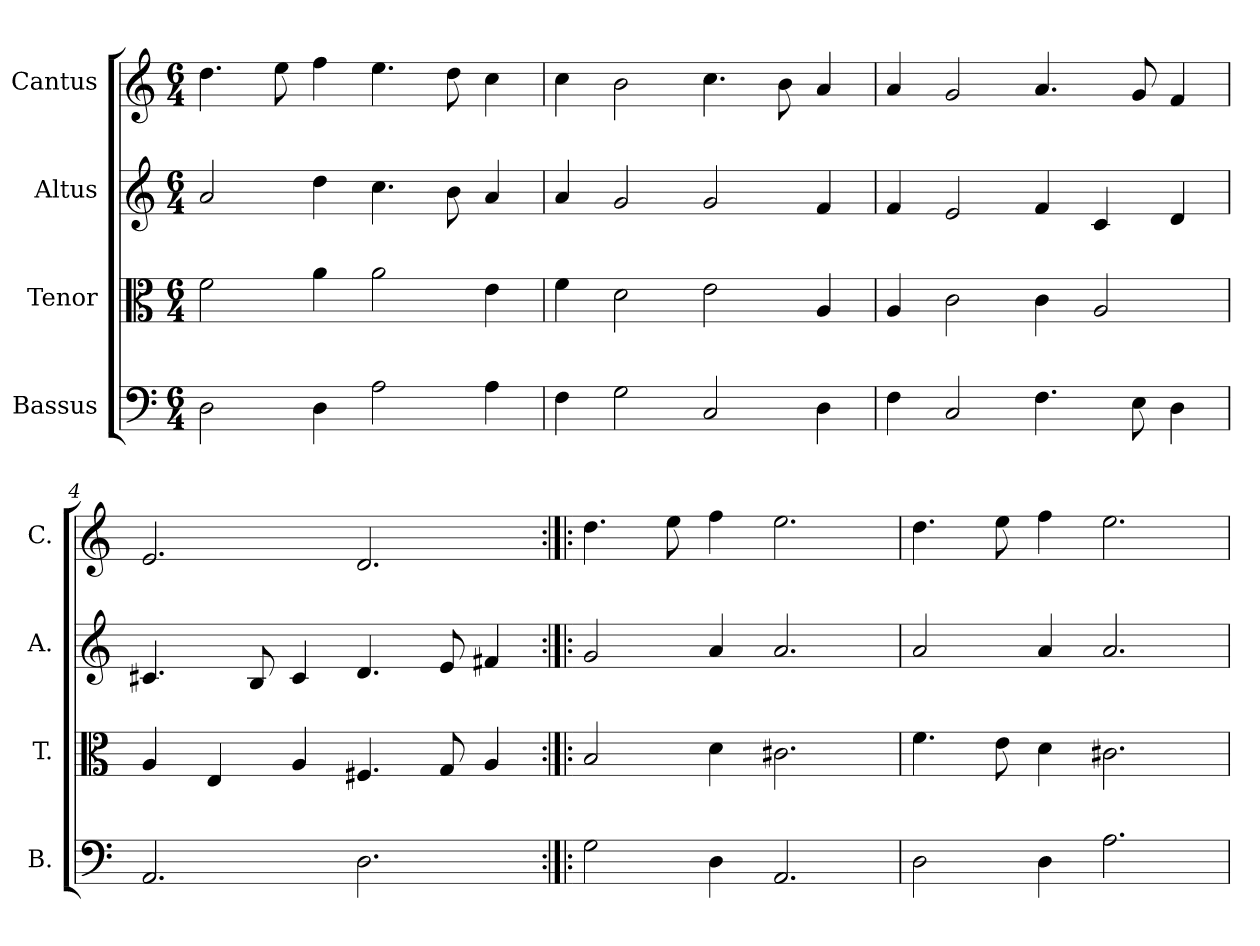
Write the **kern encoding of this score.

**kern	**kern	**kern	**kern
*part4	*part3	*part2	*part1
*staff4	*staff3	*staff2	*staff1
*I"Bassus	*I"Tenor	*I"Altus	*I"Cantus
*I'B.	*I'T.	*I'A.	*I'C.
*clefF4	*clefC3	*clefG2	*clefG2
*k[]	*k[]	*k[]	*k[]
*M6/4	*M6/4	*M6/4	*M6/4
=1	=1	=1	=1
2D\	2f\	2a/	4.dd\
.	.	.	8ee\
4D\	4a\	4dd\	4ff\
2A\	2a\	4.cc\	4.ee\
.	.	8b\	8dd\
4A\	4e\	4a/	4cc\
=2	=2	=2	=2
4F\	4f\	4a/	4cc\
2G\	2d\	2g/	2b\
2C/	2e\	2g/	4.cc\
.	.	.	8b\
4D\	4A/	4f/	4a/
=3	=3	=3	=3
4F\	4A/	4f/	4a/
2C/	2c\	2e/	2g/
4.F\	4c\	4f/	4.a/
.	2A/	4c/	.
8E\	.	.	8g/
4D\	.	4d/	4f/
=4	=4	=4	=4
2.AA/	4A/	4.c#X/	2.e/
.	4E/	.	.
.	.	8B/	.
.	4A/	4c#/	.
2.D\	4.F#X/	4.d/	2.d/
.	8G/	8e/	.
.	4A/	4f#X/	.
=5:|!|:	=5:|!|:	=5:|!|:	=5:|!|:
2G\	2B/	2g/	4.dd\
.	.	.	8ee\
4D\	4d\	4a/	4ff\
2.AA/	2.c#X\	2.a/	2.ee\
=6	=6	=6	=6
2D\	4.f\	2a/	4.dd\
.	8e\	.	8ee\
4D\	4d\	4a/	4ff\
2.A\	2.c#X\	2.a/	2.ee\
=	=	=	=
*-	*-	*-	*-
